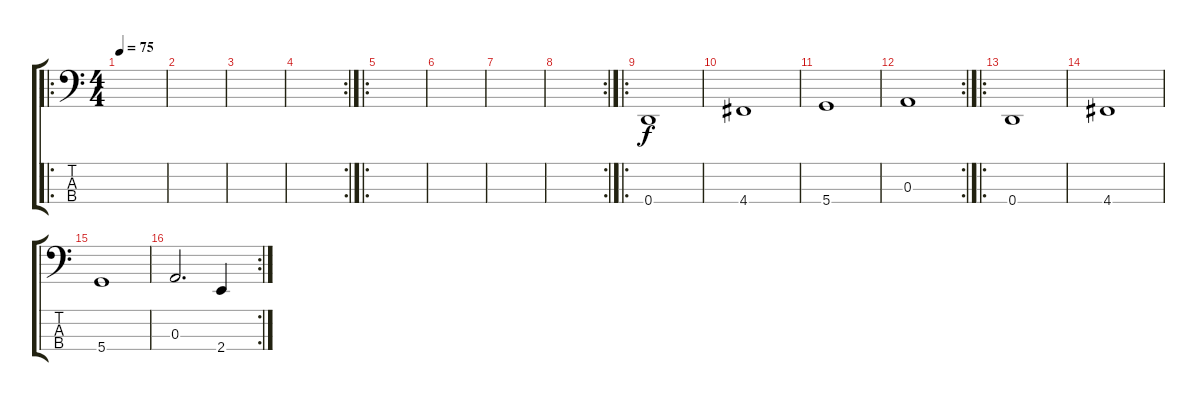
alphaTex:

\track "" {instrument fretlessbass}
\staff {score tabs}
\tuning (G2 D2 A1 D1) {hide}
\ro
\ts (4 4)
\tempo 75
\clef f4
\ks c
|
|
|
\rc 2
|
\ro
|
|
|
\rc 2
|
\ro
0.4.1 |
4.4.1 |
5.4.1 |
\rc 2
0.3.1 |
\ro
0.4.1 |
4.4.1 |
5.4.1 |
\rc 2
0.3.2{d} 2.4.4
